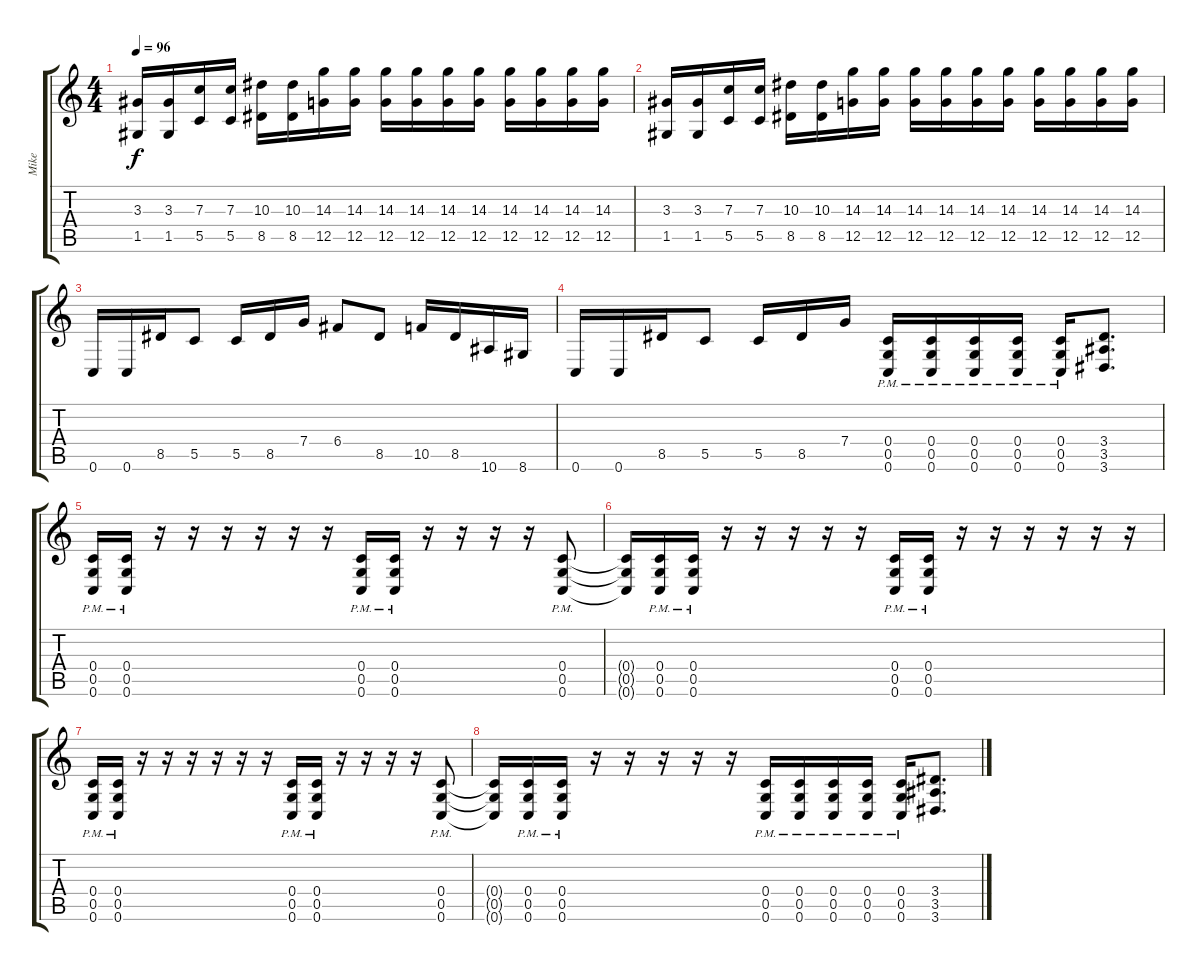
\track ("Mike" "Mike") {instrument distortionguitar}
\staff {score tabs}
\tuning (D4 A3 F3 C3 G2 C2) {hide}
\ts (4 4)
\tempo 96
\clef g2
\ks c
(3.3 1.5).16{dy f} (3.3 1.5).16 (7.3 5.5).16 (7.3 5.5).16 (10.3 8.5).16 (10.3 8.5).16 (14.3 12.5).16 (14.3 12.5).16 (14.3 12.5).16 (14.3 12.5).16 (14.3 12.5).16 (14.3 12.5).16 (14.3 12.5).16 (14.3 12.5).16 (14.3 12.5).16 (14.3 12.5).16 |
(3.3 1.5).16 (3.3 1.5).16 (7.3 5.5).16 (7.3 5.5).16 (10.3 8.5).16 (10.3 8.5).16 (14.3 12.5).16 (14.3 12.5).16 (14.3 12.5).16 (14.3 12.5).16 (14.3 12.5).16 (14.3 12.5).16 (14.3 12.5).16 (14.3 12.5).16 (14.3 12.5).16 (14.3 12.5).16 |
0.6.16 0.6.16 8.5.16 5.5.8 5.5.16 8.5.16 7.4.16 6.4.8 8.5.8 10.5.16 8.5.16 10.6.16 8.6.16 |
0.6.16 0.6.16 8.5.16 5.5.8 5.5.16 8.5.16 7.4.16 (0.4{pm} 0.5{pm} 0.6).16 (0.4{pm} 0.5{pm} 0.6).16 (0.4{pm} 0.5{pm} 0.6).16 (0.4{pm} 0.5{pm} 0.6).16 (0.4{pm} 0.5{pm} 0.6).16 (3.4 3.5 3.6).8{d} |
(0.4{pm} 0.5{pm} 0.6).16 (0.4{pm} 0.5{pm} 0.6).16 r.16 r.16 r.16 r.16 r.16 r.16 (0.4{pm} 0.5{pm} 0.6).16 (0.4{pm} 0.5{pm} 0.6).16 r.16 r.16 r.16 r.16 (0.4{pm} 0.5{pm} 0.6).8 |
(0.4{t} 0.5{t} 0.6{t}).16 (0.4{pm} 0.5{pm} 0.6).16 (0.4{pm} 0.5{pm} 0.6).16 r.16 r.16 r.16 r.16 r.16 (0.4{pm} 0.5{pm} 0.6).16 (0.4{pm} 0.5{pm} 0.6).16 r.16 r.16 r.16 r.16 r.16 r.16 |
(0.4{pm} 0.5{pm} 0.6).16 (0.4{pm} 0.5{pm} 0.6).16 r.16 r.16 r.16 r.16 r.16 r.16 (0.4{pm} 0.5{pm} 0.6).16 (0.4{pm} 0.5{pm} 0.6).16 r.16 r.16 r.16 r.16 (0.4{pm} 0.5{pm} 0.6).8 |
(0.4{t} 0.5{t} 0.6{t}).16 (0.4{pm} 0.5{pm} 0.6).16 (0.4{pm} 0.5{pm} 0.6).16 r.16 r.16 r.16 r.16 r.16 (0.4{pm} 0.5{pm} 0.6).16 (0.4{pm} 0.5{pm} 0.6).16 (0.4{pm} 0.5{pm} 0.6).16 (0.4{pm} 0.5{pm} 0.6).16 (0.4{pm} 0.5{pm} 0.6).16 (3.4 3.5 3.6).8{d}
